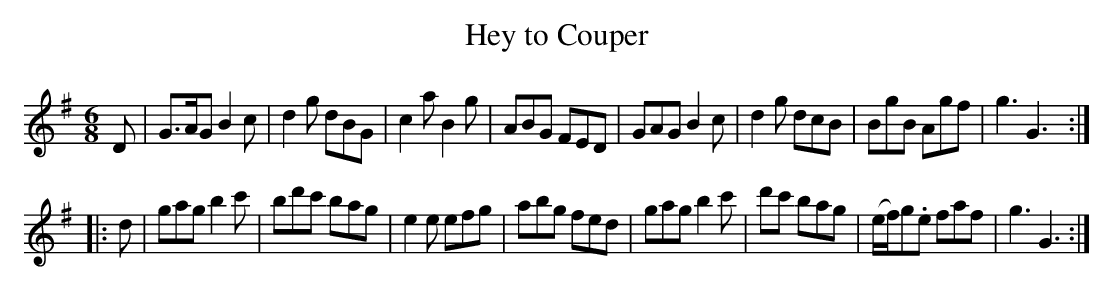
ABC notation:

X:1
T:Hey to Couper
M:6/8
K:G
D|\
G>AG B2c| d2g dBG| c2a B2g| ABG FED|\
GAG B2c| d2g dcB| BgB Agf| g3 G3::
d|\
gag b2c'| bd'c' bag| e2e efg| abg fed| \
gag b2c'| d'c' bag| (e/f/)g.e faf| g3 G3:|
